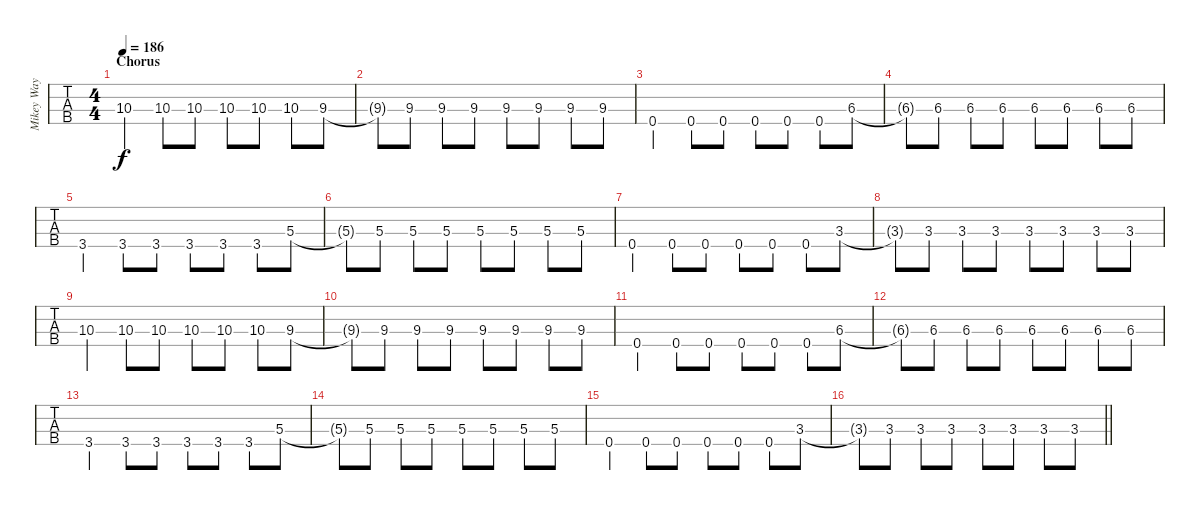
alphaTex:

\track ("Mikey Way" "Mikey Way") {instrument electricbassfinger}
\staff {tabs}
\tuning (G2 D2 A1 E1) {hide}
\ts (4 4)
\section ("" "Chorus")
\tempo 186
\clef f4
\ks c
10.3.4{dy f} 10.3.8 10.3.8 10.3.8 10.3.8 10.3.8 9.3.8 |
9.3{t}.8 9.3.8 9.3.8 9.3.8 9.3.8 9.3.8 9.3.8 9.3.8 |
0.4.4 0.4.8 0.4.8 0.4.8 0.4.8 0.4.8 6.3.8 |
6.3{t}.8 6.3.8 6.3.8 6.3.8 6.3.8 6.3.8 6.3.8 6.3.8 |
3.4.4 3.4.8 3.4.8 3.4.8 3.4.8 3.4.8 5.3.8 |
5.3{t}.8 5.3.8 5.3.8 5.3.8 5.3.8 5.3.8 5.3.8 5.3.8 |
0.4.4 0.4.8 0.4.8 0.4.8 0.4.8 0.4.8 3.3.8 |
3.3{t}.8 3.3.8 3.3.8 3.3.8 3.3.8 3.3.8 3.3.8 3.3.8 |
10.3.4 10.3.8 10.3.8 10.3.8 10.3.8 10.3.8 9.3.8 |
9.3{t}.8 9.3.8 9.3.8 9.3.8 9.3.8 9.3.8 9.3.8 9.3.8 |
0.4.4 0.4.8 0.4.8 0.4.8 0.4.8 0.4.8 6.3.8 |
6.3{t}.8 6.3.8 6.3.8 6.3.8 6.3.8 6.3.8 6.3.8 6.3.8 |
3.4.4 3.4.8 3.4.8 3.4.8 3.4.8 3.4.8 5.3.8 |
5.3{t}.8 5.3.8 5.3.8 5.3.8 5.3.8 5.3.8 5.3.8 5.3.8 |
0.4.4 0.4.8 0.4.8 0.4.8 0.4.8 0.4.8 3.3.8 |
\barLineRight lightlight
3.3{t}.8 3.3.8 3.3.8 3.3.8 3.3.8 3.3.8 3.3.8 3.3.8
